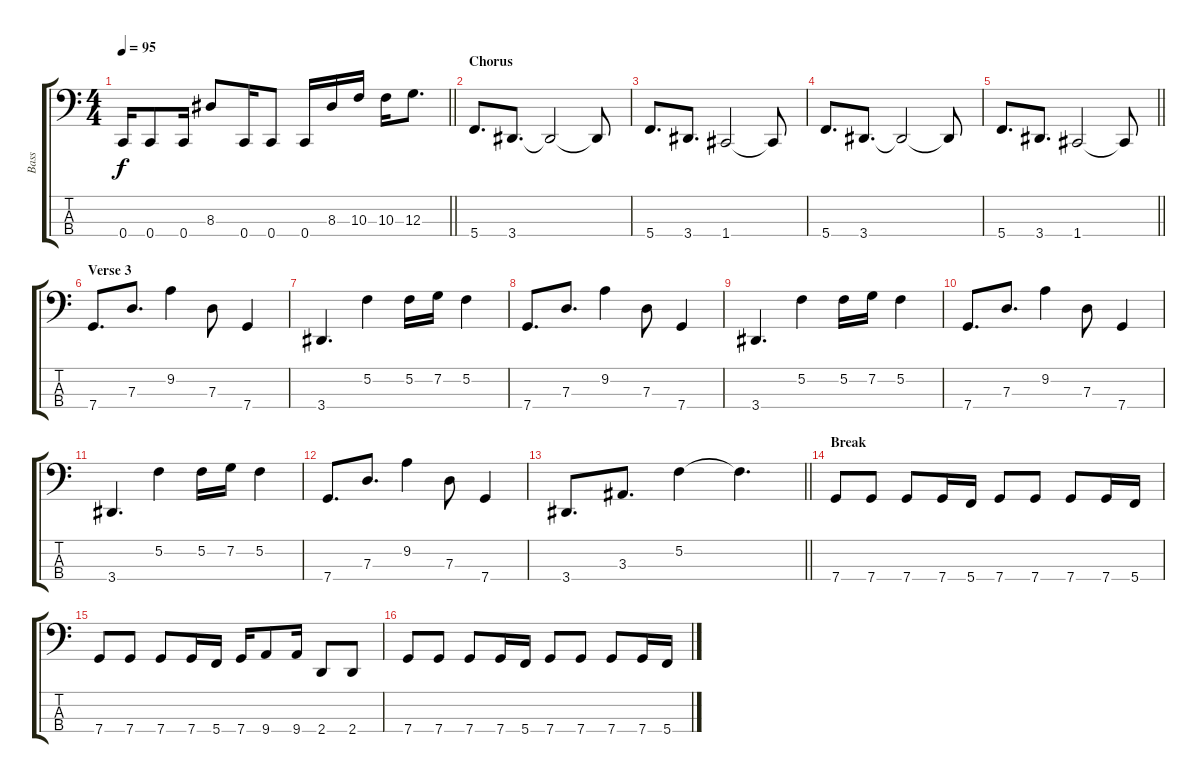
\track ("Bass" "Bass") {instrument electricbassfinger}
\staff {score tabs}
\tuning (F2 C2 G1 C1) {hide}
\ts (4 4)
\tempo 95
\clef f4
\barLineRight lightlight
\ks c
0.4.16{dy f} 0.4.8 0.4.16 8.3.8 0.4.16 0.4.8 0.4.16 8.3.16 10.3.16 10.3.16 12.3.8{d} |
\section ("" "Chorus")
5.4.8{d} 3.4.8{d} 3.4{t}.2 3.4{t}.8 |
5.4.8{d} 3.4.8{d} 1.4.2 1.4{t}.8 |
5.4.8{d} 3.4.8{d} 3.4{t}.2 3.4{t}.8 |
\barLineRight lightlight
5.4.8{d} 3.4.8{d} 1.4.2 1.4{t}.8 |
\section ("" "Verse 3")
7.4.8{d} 7.3.8{d} 9.2.4 7.3.8 7.4.4 |
3.4.4{d} 5.2.4 5.2.16 7.2.16 5.2.4 |
7.4.8{d} 7.3.8{d} 9.2.4 7.3.8 7.4.4 |
3.4.4{d} 5.2.4 5.2.16 7.2.16 5.2.4 |
7.4.8{d} 7.3.8{d} 9.2.4 7.3.8 7.4.4 |
3.4.4{d} 5.2.4 5.2.16 7.2.16 5.2.4 |
7.4.8{d} 7.3.8{d} 9.2.4 7.3.8 7.4.4 |
\barLineRight lightlight
3.4.8{d} 3.3.8{d} 5.2.4 5.2{t}.4{d} |
\section ("" "Break")
7.4.8 7.4.8 7.4.8 7.4.16 5.4.16 7.4.8 7.4.8 7.4.8 7.4.16 5.4.16 |
7.4.8 7.4.8 7.4.8 7.4.16 5.4.16 7.4.16 9.4.8 9.4.16 2.4.8 2.4.8 |
7.4.8 7.4.8 7.4.8 7.4.16 5.4.16 7.4.8 7.4.8 7.4.8 7.4.16 5.4.16
